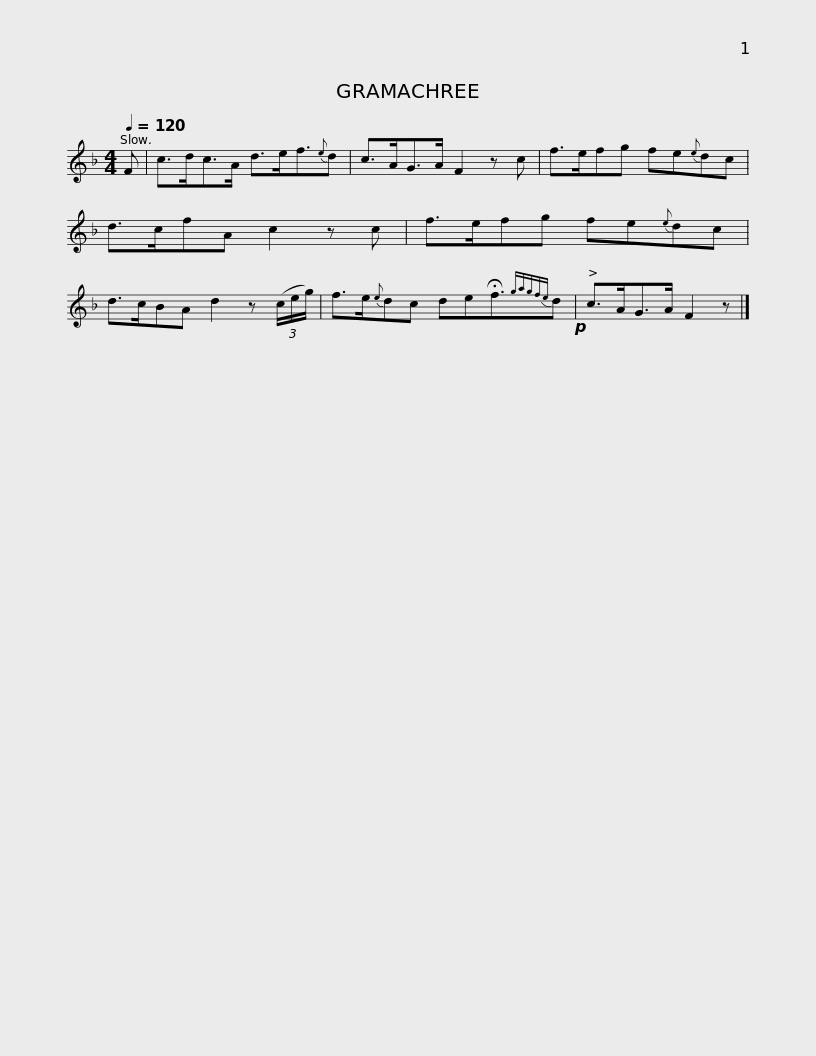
X:1
L:1/8
Q:1/4=120
M:4/4
I:linebreak $
K:F
V:1 treble
V:1
 F | c>dc>A d>ef3/2{e}d | c>AG>A F2 z c | f>efg fe{e}dc | d>cfA c2 z c |$ %5
 f>efg fe{e}dc | d>cBA d2 z (3(c/e/g/) | f>e{e}dc de!fermata!f3/2{gagfe}d!p! | c>AG>A F2 z |] %9
